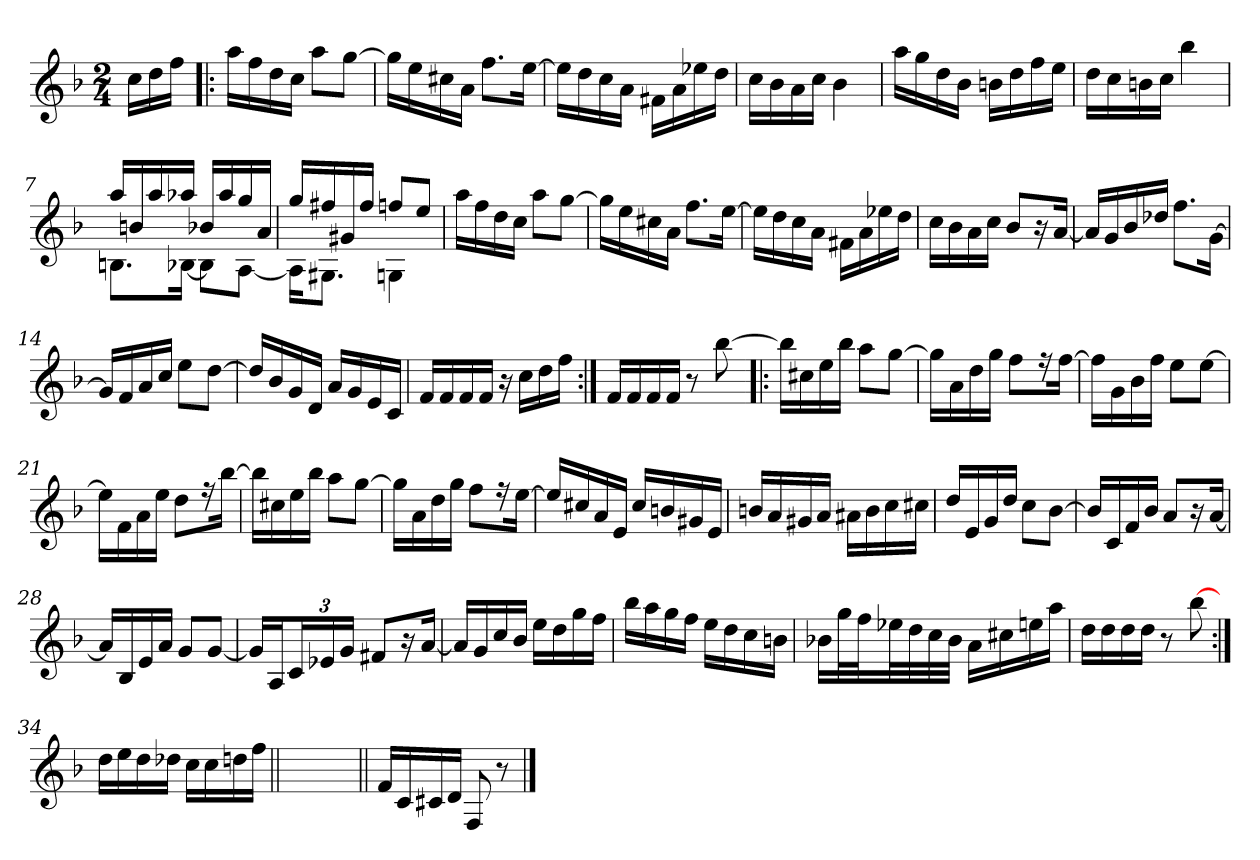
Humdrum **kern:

**kern
*part1
*staff1
*clefG2
*ITrd4c7
*k[b-e-]
*B-:
*M2/4
=
16f\LL
16g\
16b-\JJ
=1!|:
16dd\LL
16b-\
16g\
16f\JJ
8dd\L
[8cc\J
=2
16cc\LL]
16a\
16f#X\
16d\JJ
8.b-\L
[16a\Jk
=3
16a\LL]
16g\
16f\
16d\JJ
16Bn\LL
16d\
16a-X\
16g\JJ
=4
16f\LL
16e-\
16d\
16f\JJ
4e-\
!!LO:LB:g=z
=5
16dd\LL
16cc\
16g\
16e-\JJ
16en\LL
16g\
16b-\
16a\JJ
=6
16g\LL
16f\
16en\
16f\JJ
4ee-\
=7
*^
16dd/LL	8.En!\L
16en/	.
16dd/	.
16dd-X/JJ	[<16E-X!\Jk
16e-X/LL	8E-!\L]
16dd-/	.
16cc/	[<8D!\J
16d/JJ	.
=8	=8
16cc/LL	16D!\KL]
16bn/	8.C#X!\J
16c#X/	.
16b/JJ	.
8b-X/L	4Cn!\
8a/J	.
*v	*v
!!LO:LB:g=z
=9
16dd\LL
16b-\
16g\
16f\JJ
8dd\L
[8cc\J
=10
16cc\LL]
16a\
16f#X\
16d\JJ
8.b-\L
[16a\Jk
=11
16a\LL]
16g\
16f\
16d\JJ
16Bn\LL
16d\
16a-X\
16g\JJ
=12
16f\LL
16e-\
16d\
16f\JJ
8e-/L
16r
[16d/Jk
!!LO:LB:g=z
=13
16d/LL]
16c/
16e-/
16g-X/JJ
8.b-\L
[16c\Jk
=14
16c/LL]
16B-/
16d/
16f/JJ
8a\L
[8g\J
=15
16g/LL]
16e-/
16c/
16G/JJ
16d/LL
16c/
16A/
16F/JJ
=16
16B-/LL
16B-/
16B-/
16B-/JJ
16r
16f\LL
16g\
16b-\JJ
!!LO:LB:g=z
=17:|!
16B-/LL
16B-/
16B-/
16B-/JJ
8r
[8ee-\
=18!|:
16ee-\LL]
16f#X\
16a\
16ee-\JJ
8dd\L
[8cc\J
=19
16cc\LL]
16d\
16g\
16cc\JJ
8b-\L
16r
[16b-\Jk
=20
16b-\LL]
16c\
16e-\
16b-\JJ
8a\L
[8a\J
!!LO:LB:g=z
=21
16a\LL]
16B-\
16d\
16a\JJ
8g\L
16r
[16ee-\Jk
=22
16ee-\LL]
16f#X\
16a\
16ee-\JJ
8dd\L
[8cc\J
=23
16cc\LL]
16d\
16g\
16cc\JJ
8b-\L
16r
[16a\Jk
=24
16a/LL]
16f#X/
16d/
16A/JJ
16f#/LL
16en/
16c#X/
16A/JJ
!!LO:LB:g=z
=25
16en/LL
16d/
16c#X/
16d/JJ
16d#X\LL
16e\
16f\
16f#X\JJ
=26
16g/LL
16A/
16c/
16g/JJ
8f\L
[8e-\J
=27
16e-/LL]
16F/
16B-/
16e-/JJ
8d/L
16r
[16d/Jk
=28
16d/LL]
16E-/
16A/
16d/JJ
8c/L
[8c/J
!!LO:LB:g=z
=29
16c/LL]
16D/J
24F/L
24A-X/
24c/JJ
8Bn/L
16r
[16d/Jk
=30
16d/LL]
16c/
16f/
16e-/JJ
16a\LL
16g\
16cc\
16b-\JJ
=31
16ee-\LL
16dd\
16cc\
16b-\JJ
16a\LL
16g\
16f\
16en\JJ
=32
16e-X\LL
32cc\L
32b-\J
32a-X\L
32g\
32f\
32e-\JJJ
16d\LL
16f#X\
16an\
16dd\JJ
!!LO:LB:g=z
=33
16g\LL
16g\
16g\
16g\JJ
8r
[8ee-\
=34:|!
16g\LL
16a\
16g\
16g-X\JJ
16f\LL
16f\
16gn\
16b-\JJ
=34X1||
*stria0
2ryy
=35||
*stria5
16B-/LL
16F/
16F#X/
16G/JJ
8BB-/
8r
==
*-
